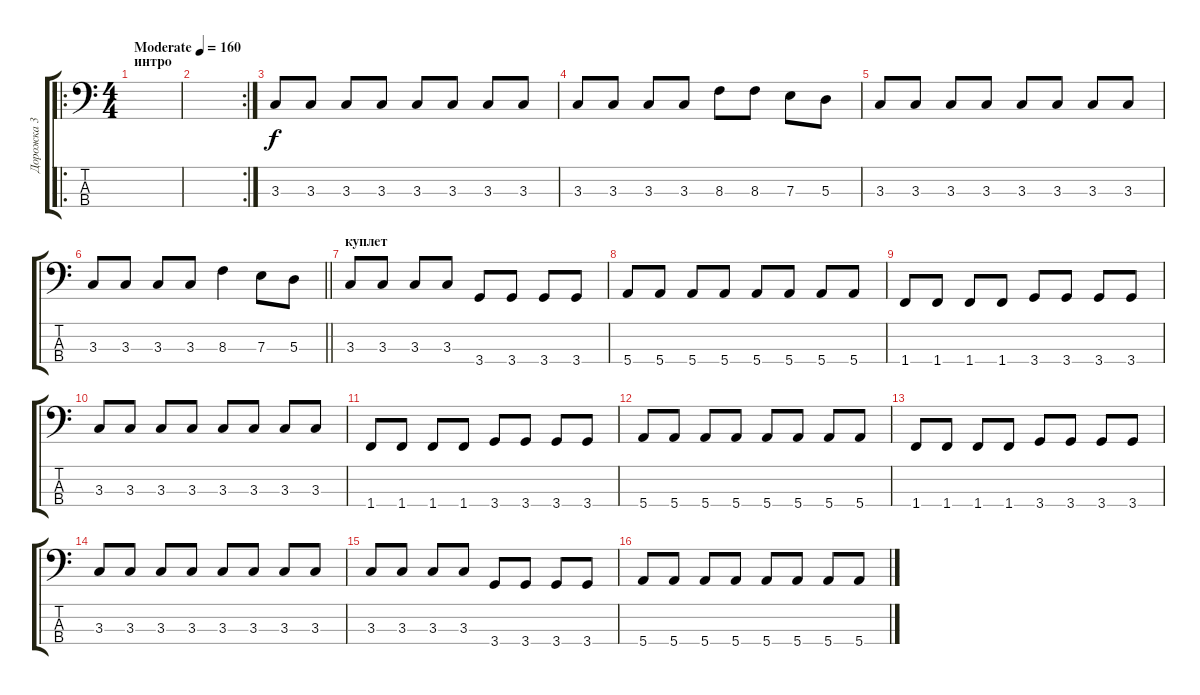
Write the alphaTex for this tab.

\track ("Дорожка 3" "Дорожка 3") {instrument electricbassfinger}
\staff {score tabs}
\tuning (G2 D2 A1 E1) {hide}
\ro
\ts (4 4)
\section ("" "интро")
\tempo (160 "Moderate")
\clef f4
\ks c
|
\rc 2
|
3.3.8 3.3.8 3.3.8 3.3.8 3.3.8 3.3.8 3.3.8 3.3.8 |
3.3.8 3.3.8 3.3.8 3.3.8 8.3.8 8.3.8 7.3.8 5.3.8 |
3.3.8 3.3.8 3.3.8 3.3.8 3.3.8 3.3.8 3.3.8 3.3.8 |
\barLineRight lightlight
3.3.8 3.3.8 3.3.8 3.3.8 8.3.4 7.3.8 5.3.8 |
\section ("" "куплет")
3.3.8 3.3.8 3.3.8 3.3.8 3.4.8 3.4.8 3.4.8 3.4.8 |
5.4.8 5.4.8 5.4.8 5.4.8 5.4.8 5.4.8 5.4.8 5.4.8 |
1.4.8 1.4.8 1.4.8 1.4.8 3.4.8 3.4.8 3.4.8 3.4.8 |
3.3.8 3.3.8 3.3.8 3.3.8 3.3.8 3.3.8 3.3.8 3.3.8 |
1.4.8 1.4.8 1.4.8 1.4.8 3.4.8 3.4.8 3.4.8 3.4.8 |
5.4.8 5.4.8 5.4.8 5.4.8 5.4.8 5.4.8 5.4.8 5.4.8 |
1.4.8 1.4.8 1.4.8 1.4.8 3.4.8 3.4.8 3.4.8 3.4.8 |
3.3.8 3.3.8 3.3.8 3.3.8 3.3.8 3.3.8 3.3.8 3.3.8 |
3.3.8 3.3.8 3.3.8 3.3.8 3.4.8 3.4.8 3.4.8 3.4.8 |
5.4.8 5.4.8 5.4.8 5.4.8 5.4.8 5.4.8 5.4.8 5.4.8
